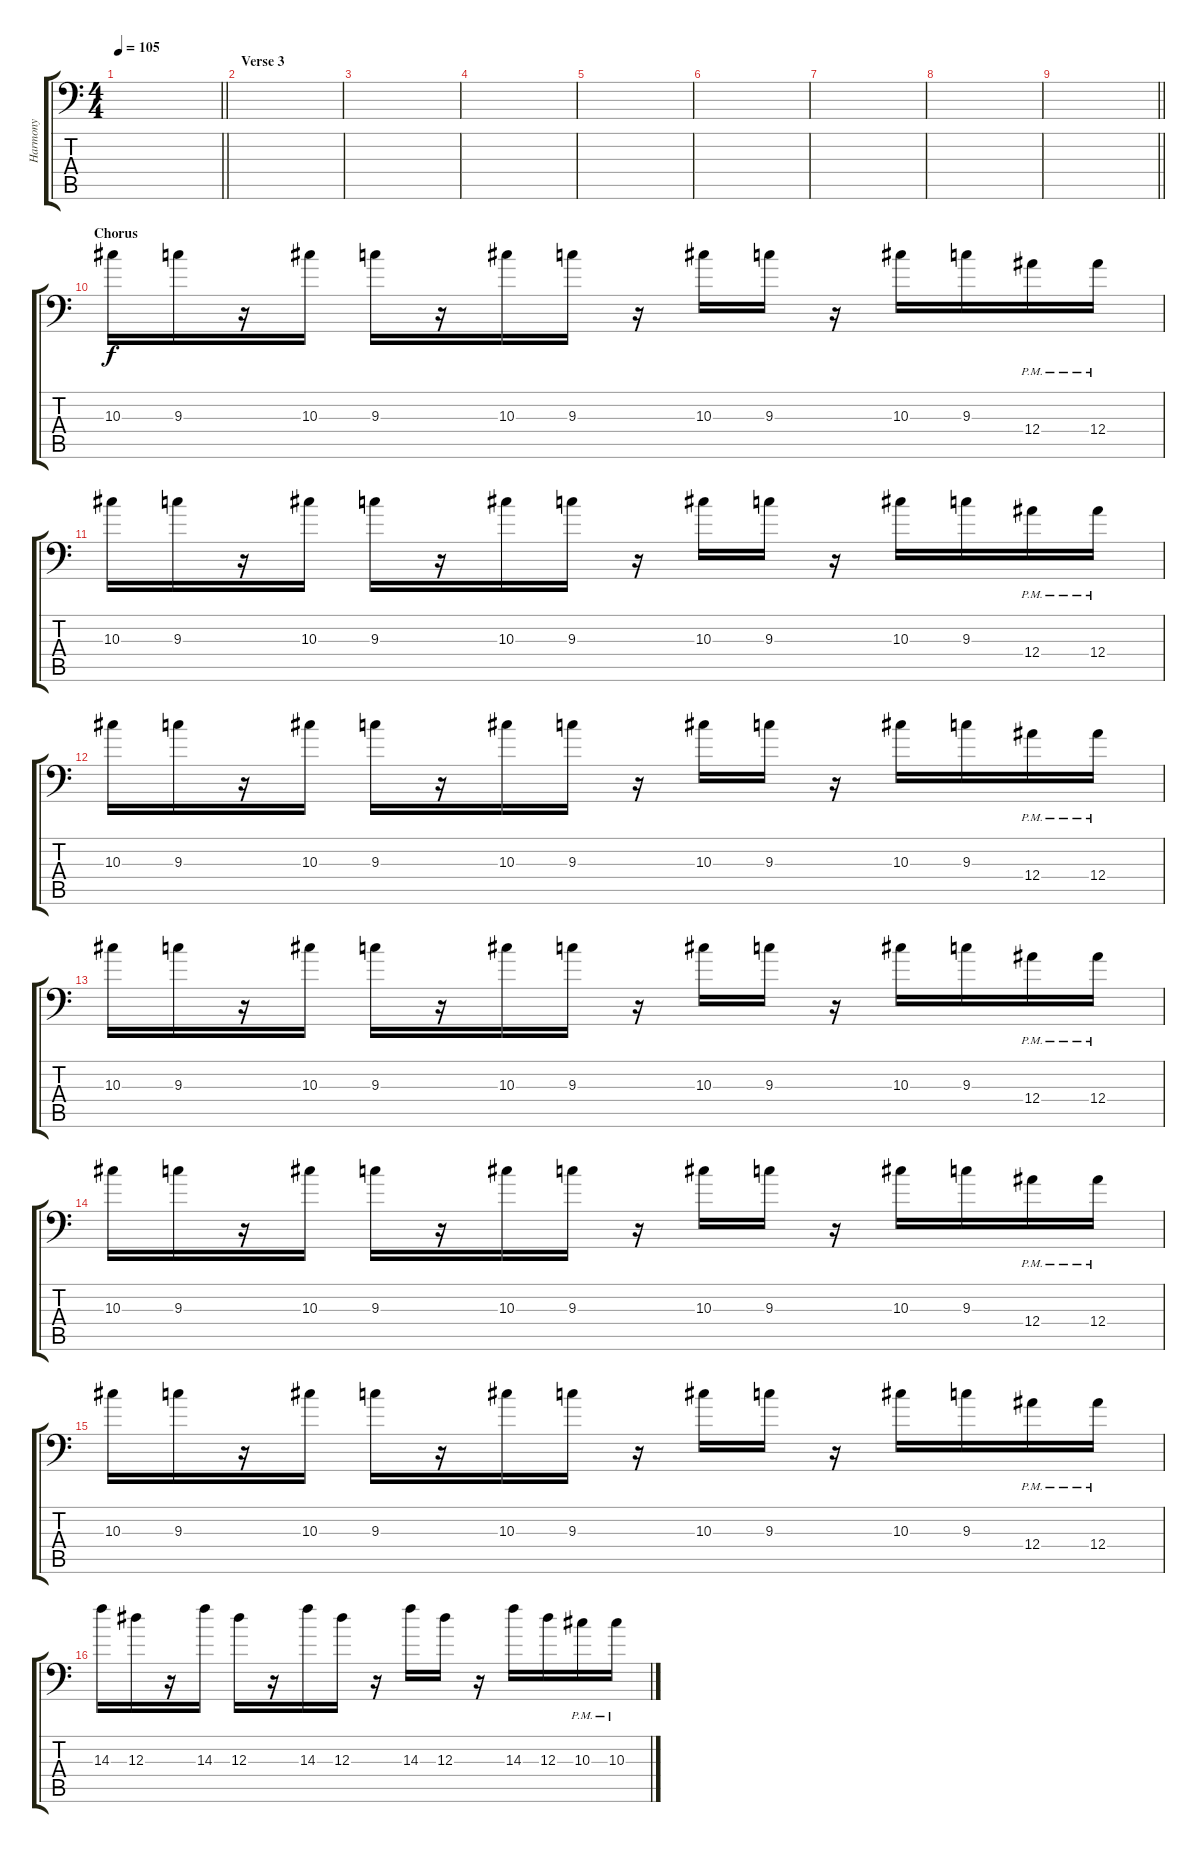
\track ("Harmony" "Harmony") {instrument distortionguitar}
\staff {score tabs}
\tuning (C4 G3 Eb3 Bb2 F2 Bb1) {hide}
\ts (4 4)
\tempo 105
\clef f4
\barLineRight lightlight
\ks c
|
\section ("" "Verse 3")
|
|
|
|
|
|
|
\barLineRight lightlight
|
\section ("" "Chorus")
10.3.16{dy f} 9.3.16 r.16 10.3.16 9.3.16 r.16 10.3.16 9.3.16 r.16 10.3.16 9.3.16 r.16 10.3.16 9.3.16 12.4{pm}.16 12.4{pm}.16 |
10.3.16 9.3.16 r.16 10.3.16 9.3.16 r.16 10.3.16 9.3.16 r.16 10.3.16 9.3.16 r.16 10.3.16 9.3.16 12.4{pm}.16 12.4{pm}.16 |
10.3.16 9.3.16 r.16 10.3.16 9.3.16 r.16 10.3.16 9.3.16 r.16 10.3.16 9.3.16 r.16 10.3.16 9.3.16 12.4{pm}.16 12.4{pm}.16 |
10.3.16 9.3.16 r.16 10.3.16 9.3.16 r.16 10.3.16 9.3.16 r.16 10.3.16 9.3.16 r.16 10.3.16 9.3.16 12.4{pm}.16 12.4{pm}.16 |
10.3.16 9.3.16 r.16 10.3.16 9.3.16 r.16 10.3.16 9.3.16 r.16 10.3.16 9.3.16 r.16 10.3.16 9.3.16 12.4{pm}.16 12.4{pm}.16 |
10.3.16 9.3.16 r.16 10.3.16 9.3.16 r.16 10.3.16 9.3.16 r.16 10.3.16 9.3.16 r.16 10.3.16 9.3.16 12.4{pm}.16 12.4{pm}.16 |
14.3.16 12.3.16 r.16 14.3.16 12.3.16 r.16 14.3.16 12.3.16 r.16 14.3.16 12.3.16 r.16 14.3.16 12.3.16 10.3{pm}.16 10.3{pm}.16
